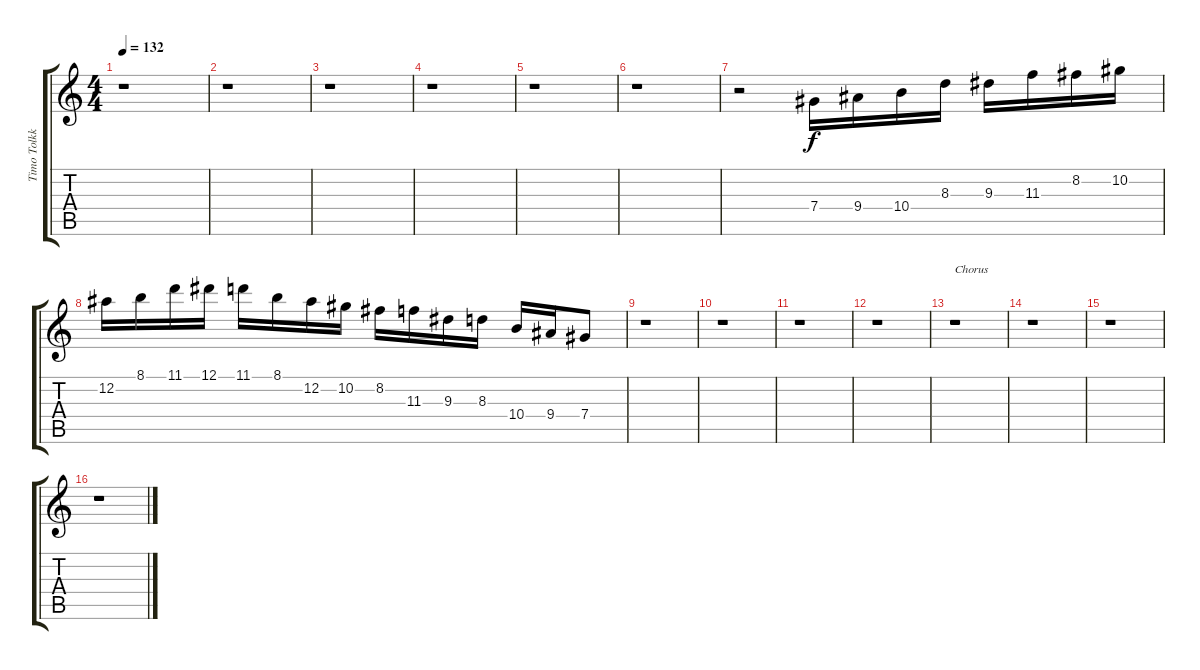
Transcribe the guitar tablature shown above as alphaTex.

\track ("Timo Tolkki (Lead,Rhythm Guitar)" "Timo Tolkk") {instrument distortionguitar}
\staff {score tabs}
\tuning (Eb4 Bb3 Gb3 Db3 Ab2 Eb2) {hide}
\ts (4 4)
\tempo 132
\clef g2
\ks c
r.1{dy f} |
r.1 |
r.1 |
r.1 |
r.1 |
r.1 |
r.2 7.4.16 9.4.16 10.4.16 8.3.16 9.3.16 11.3.16 8.2.16 10.2.16 |
12.2.16 8.1.16 11.1.16 12.1.16 11.1.16 8.1.16 12.2.16 10.2.16 8.2.16 11.3.16 9.3.16 8.3.16 10.4.16 9.4.16 7.4.8 |
r.1 |
r.1 |
r.1 |
r.1 |
r.1{txt "Chorus"} |
r.1 |
r.1 |
r.1
